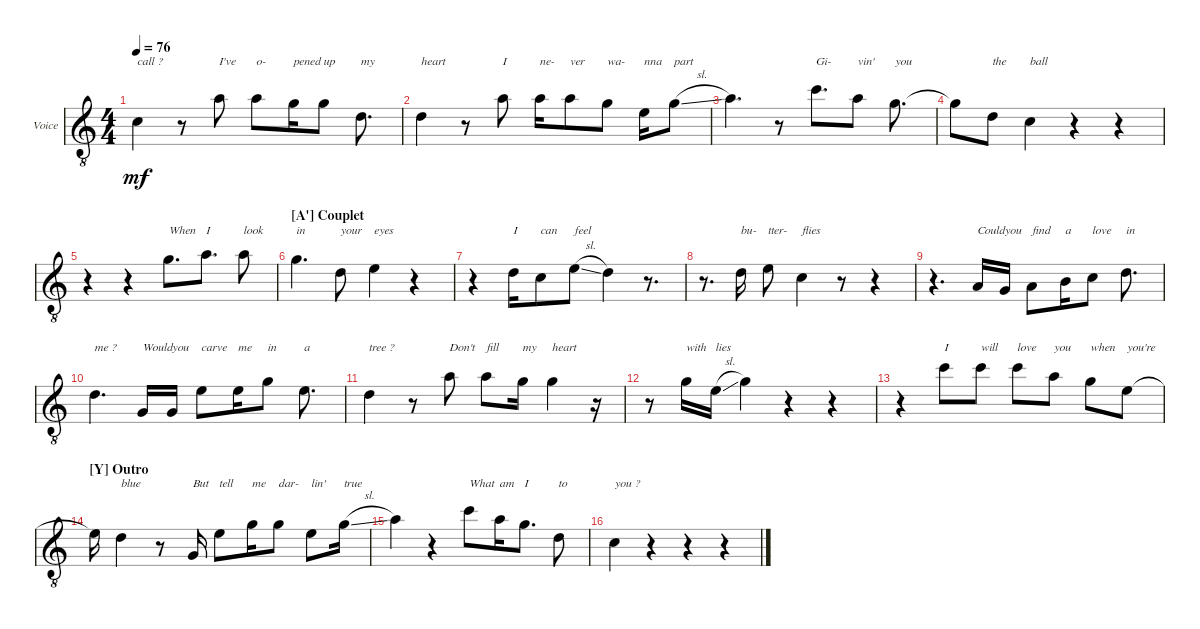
\defaultSystemsLayout 4
\bracketExtendMode groupsimilarinstruments
\firstSystemTrackNameOrientation horizontal
\otherSystemsTrackNameOrientation horizontal
\track ("Norah - Voice" "Voice") {instrument cello}
\staff {score}
\tuning (E4 B3 G3 C3)
\ts (4 4)
\tempo 76
\clef g2
\ottava 8vb
\ks c
1.2.4{txt "call ?" dy mf} r.8 5.1.8{txt "I've"} 5.1.8{txt "o-"} 3.1.16{txt "pened"} 3.1.8{txt "up"} 3.2.8{d txt "my"} |
3.2.4{txt "heart"} r.8 5.1.8{txt "I"} 5.1.16{txt "ne-"} 5.1.8{txt "ver"} 3.1.8{txt "wa-"} 0.1.16{txt "nna"} 3.1{sl}.8{txt "part"} |
5.1.4{d} r.8 8.1.8{d txt "Gi-"} 5.1.8{txt "vin'"} 3.1.8{d txt "you"} |
3.1{t}.8 3.2.8{txt "the"} 1.2.4{txt "ball"} r.4 r.4 |
r.4 r.4 3.1.8{d txt "When"} 5.1.8{d txt "I"} 5.1.8{txt "look"} |
\section ("A'" "Couplet")
3.1.4{d txt "in"} 3.2.8{txt "your"} 0.1.4{txt "eyes"} r.4 |
r.4 3.2.16{txt "I"} 1.2.8{txt "can"} 5.2{sl}.8{txt "feel"} 3.2.4 r.8{d} |
r.8{d} 3.2.16{txt "bu-"} 0.1.8{txt "tter-"} 1.2.4{txt "flies"} r.8 r.4 |
r.4{d} 2.3.16{txt "Could"} 0.3.16{txt "you"} 2.3.8{txt "find"} 0.2.16{txt "a"} 1.2.8{txt "love"} 3.2.8{d txt "in"} |
3.2.4{d txt "me ?"} 0.3.16{txt "Would"} 0.3.16{txt "you"} 0.1.8{txt "carve"} 0.1.16{txt "me"} 3.1.8{txt "in"} 0.1.8{d txt "a"} |
3.2.4{txt "tree ?"} r.8 5.1.8{txt "Don't"} 5.1.8{txt "fill"} 3.1.16{txt "my"} 3.1.4{txt "heart"} r.16 |
r.8 3.1.16{txt "with"} 0.1{sl}.16{txt "lies"} 3.1.4 r.4 r.4 |
r.4 8.1.8{txt "I"} 8.1.8{txt "will"} 8.1.8{txt "love"} 5.1.8{txt "you"} 3.1.8{txt "when"} 0.1.8{txt "you're"} |
\section ("Y" "Outro")
0.1{t}.16 3.2.4{txt "blue"} r.8 0.3.16{txt "But"} 0.1.8{txt "tell"} 3.1.16{txt "me"} 3.1.8{txt "dar-"} 0.1.8{txt "lin'"} 3.1{sl}.16{txt "true"} |
5.1.4 r.4 8.1.8{txt "What"} 5.1.16{txt "am"} 3.1.8{d txt "I"} 3.2.8{txt "to"} |
1.2.4{txt "you ?"} r.4 r.4 r.4
